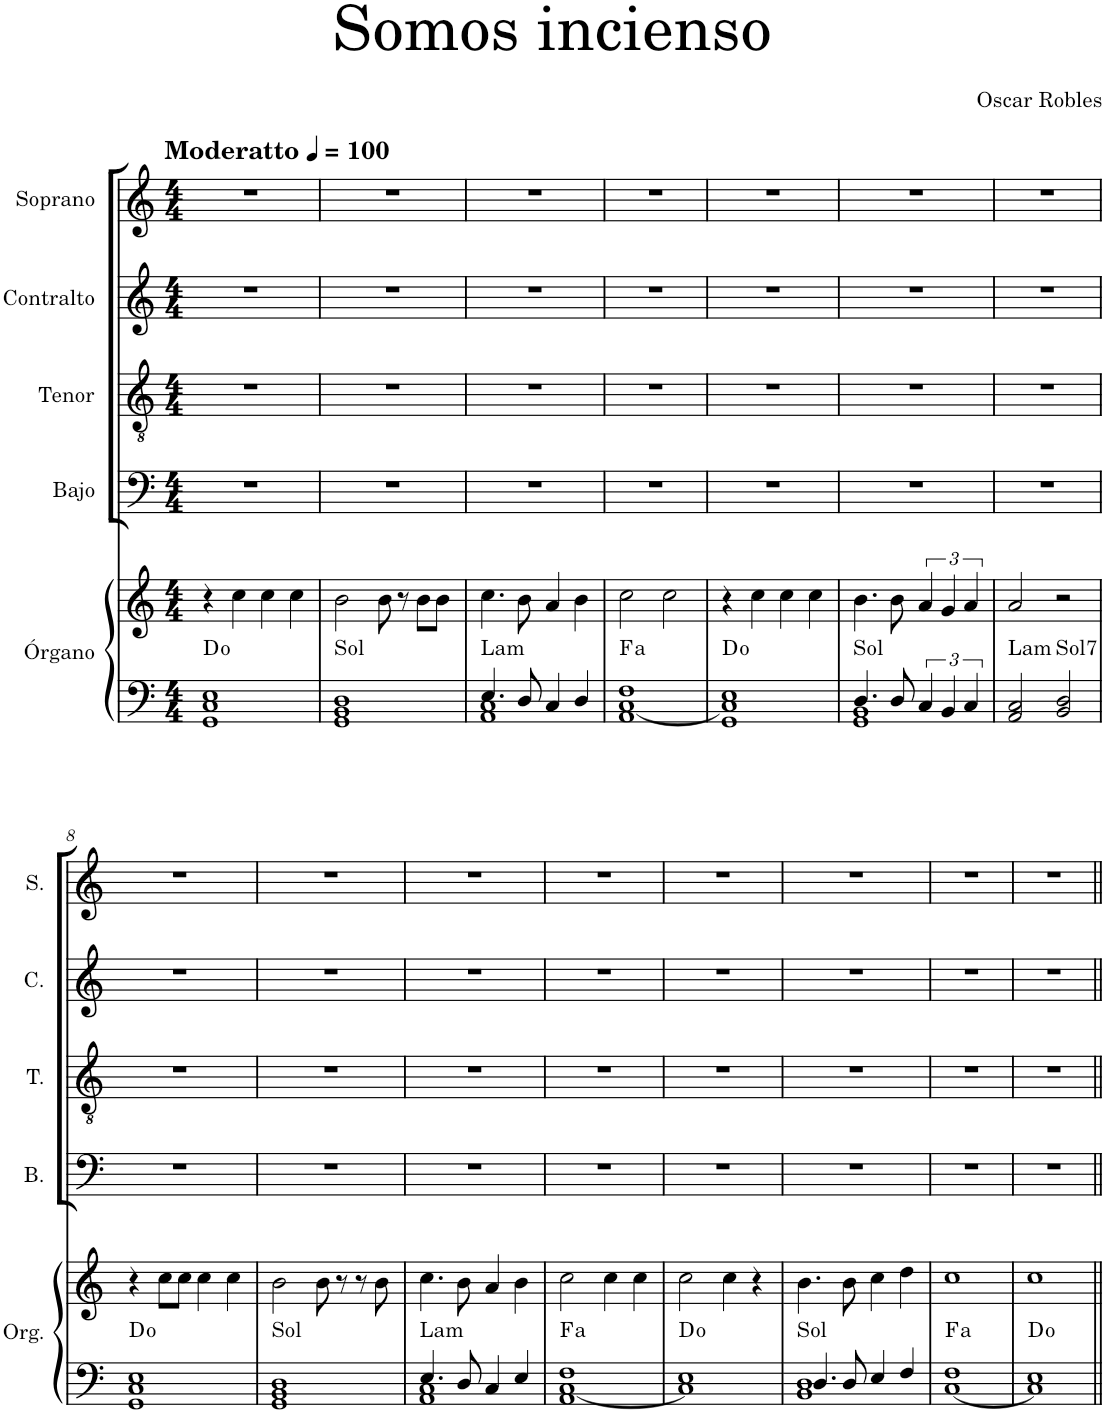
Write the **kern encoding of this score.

**kern	**kern	**harte	**kern	**kern	**kern	**kern
*part5	*part5	*part5	*part4	*part3	*part2	*part1
*staff6	*staff5	*	*staff4	*staff3	*staff2	*staff1
*I"Órgano	*	*	*I"Bajo	*I"Tenor	*I"Contralto	*I"Soprano
*	*	*	*I'B.	*I'T.	*I'C.	*I'S.
*clefF4	*clefG2	*	*clefF4	*clefGv2	*clefG2	*clefG2
*k[]	*k[]	*	*k[]	*k[]	*k[]	*k[]
*M4/4	*M4/4	*	*M4/4	*M4/4	*M4/4	*M4/4
*MM100	*MM100	*	*MM100	*MM100	*MM100	*MM100
=1	=1	=1	=1	=1	=1	=1
!	!	!	!	!	!	!LO:TX:a:B:t=Moderatto
1GG 1C 1E	4r	D:dim	1r	1r	1r	1r
.	4cc\	.	.	.	.	.
.	4cc\	.	.	.	.	.
.	4cc\	.	.	.	.	.
=2	=2	=2	=2	=2	=2	=2
!	!	!LO:H:kt=Sol	!	!	!	!
1GG 1BB 1D	2b\	N	1r	1r	1r	1r
.	8b\	.	.	.	.	.
.	8r	.	.	.	.	.
.	8b\L	.	.	.	.	.
.	8b\J	.	.	.	.	.
=3	=3	=3	=3	=3	=3	=3
*^	*	*	*	*	*	*
!	!	!	!LO:H:kt=Lam	!	!	!	!
4.E/	1AA 1C	4.cc\	N	1r	1r	1r	1r
8D/	.	8b\	.	.	.	.	.
4C/	.	4a/	.	.	.	.	.
4D/	.	4b\	.	.	.	.	.
*v	*v	*	*	*	*	*	*
=4	=4	=4	=4	=4	=4	=4
!	!	!LO:H:kt=a	!	!	!	!
1AA [1C 1F	2cc\	.	1r	1r	1r	1r
.	2cc\	.	.	.	.	.
=5	=5	=5	=5	=5	=5	=5
1GG 1C] 1E	4r	D:dim	1r	1r	1r	1r
.	4cc\	.	.	.	.	.
.	4cc\	.	.	.	.	.
.	4cc\	.	.	.	.	.
=6	=6	=6	=6	=6	=6	=6
*^	*	*	*	*	*	*
!	!	!	!LO:H:kt=Sol	!	!	!	!
4.D/	1GG 1BB	4.b\	N	1r	1r	1r	1r
8D/	.	8b\	.	.	.	.	.
6C/	.	6a/	.	.	.	.	.
6BB/	.	6g/	.	.	.	.	.
6C/	.	6a/	.	.	.	.	.
*v	*v	*	*	*	*	*	*
=7	=7	=7	=7	=7	=7	=7
!	!	!LO:H:kt=Lam	!	!	!	!
2AA/ 2C/	2a/	N	1r	1r	1r	1r
!	!	!LO:H:kt=Sol7	!	!	!	!
2BB/ 2D/	2r	N	.	.	.	.
!!LO:LB:g=z
=8	=8	=8	=8	=8	=8	=8
1GG 1C 1E	4r	D:dim	1r	1r	1r	1r
.	8cc\L	.	.	.	.	.
.	8cc\J	.	.	.	.	.
.	4cc\	.	.	.	.	.
.	4cc\	.	.	.	.	.
=9	=9	=9	=9	=9	=9	=9
!	!	!LO:H:kt=Sol	!	!	!	!
1GG 1BB 1D	2b\	N	1r	1r	1r	1r
.	8b\	.	.	.	.	.
.	8r	.	.	.	.	.
.	8r	.	.	.	.	.
.	8b\	.	.	.	.	.
=10	=10	=10	=10	=10	=10	=10
*^	*	*	*	*	*	*
!	!	!	!LO:H:kt=Lam	!	!	!	!
4.E/	1AA 1C	4.cc\	N	1r	1r	1r	1r
8D/	.	8b\	.	.	.	.	.
4C/	.	4a/	.	.	.	.	.
4E/	.	4b\	.	.	.	.	.
*v	*v	*	*	*	*	*	*
=11	=11	=11	=11	=11	=11	=11
!	!	!LO:H:kt=a	!	!	!	!
1AA [1C 1F	2cc\	.	1r	1r	1r	1r
.	4cc\	.	.	.	.	.
.	4cc\	.	.	.	.	.
=12	=12	=12	=12	=12	=12	=12
1C] 1E	2cc\	D:dim	1r	1r	1r	1r
.	4cc\	.	.	.	.	.
.	4r	.	.	.	.	.
=13	=13	=13	=13	=13	=13	=13
*^	*	*	*	*	*	*
!	!	!	!LO:H:kt=Sol	!	!	!	!
4.D/	1BB 1D	4.b\	N	1r	1r	1r	1r
8D/	.	8b\	.	.	.	.	.
4E/	.	4cc\	.	.	.	.	.
4F/	.	4dd\	.	.	.	.	.
*v	*v	*	*	*	*	*	*
=14	=14	=14	=14	=14	=14	=14
!	!	!LO:H:kt=a	!	!	!	!
[1C 1F	1cc	.	1r	1r	1r	1r
=15	=15	=15	=15	=15	=15	=15
1C] 1E	1cc	D:dim	1r	1r	1r	1r
=||	=||	=||	=||	=||	=||	=||
*-	*-	*-	*-	*-	*-	*-
